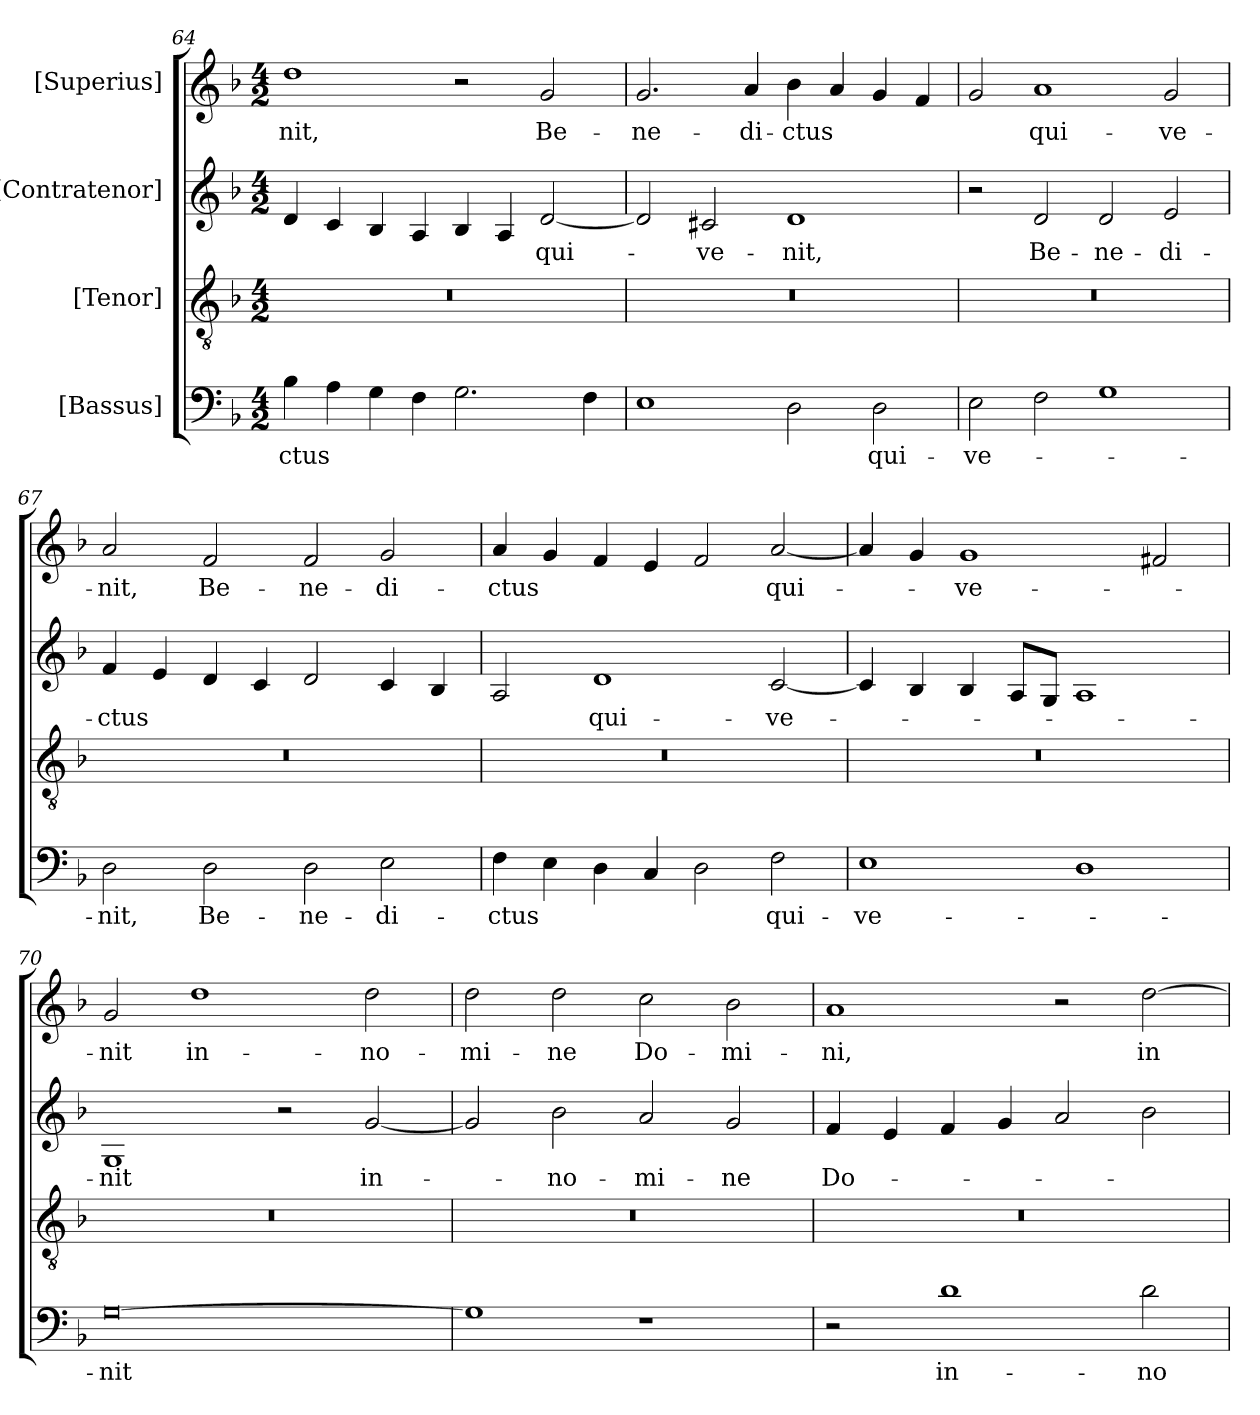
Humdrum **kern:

**kern	**text	**kern	**kern	**text	**kern	**text
*part4	*part4	*part3	*part2	*part2	*part1	*part1
*staff4	*staff4	*staff3	*staff2	*staff2	*staff1	*staff1
*I"[Bassus]	*	*I"[Tenor]	*I"[Contratenor]	*	*I"[Superius]	*
*clefF4	*	*clefGv2	*clefG2	*	*clefG2	*
*k[b-]	*	*k[b-]	*k[b-]	*	*k[b-]	*
*M4/2	*	*M4/2	*M4/2	*	*M4/2	*
=64	=64	=64	=64	=64	=64	=64
4B-\	-ctus	0r	4d/	.	1dd\	-nit,
4A\	.	.	4c/	.	.	.
4G\	.	.	4B-/	.	.	.
4F\	.	.	4A/	.	.	.
2.G\	.	.	4B-/	.	2r	.
.	.	.	4A/	.	.	.
.	.	.	[2d/	qui-	2g/	Be-
4F\	.	.	.	.	.	.
=65	=65	=65	=65	=65	=65	=65
1E\	.	0r	2d/]	.	2.g/	-ne-
.	.	.	2c#X/	ve-	.	.
.	.	.	.	.	4a/	-di-
2D\	.	.	1d/	-nit,	4b-\	-ctus
.	.	.	.	.	4a/	.
2D\	qui-	.	.	.	4g/	.
.	.	.	.	.	4f/	.
=66	=66	=66	=66	=66	=66	=66
2E\	ve-	0r	2r	.	2g/	.
2F\	.	.	2d/	Be-	1a/	qui-
1G\	.	.	2d/	-ne-	.	.
.	.	.	2e/	-di-	2g/	ve-
=67	=67	=67	=67	=67	=67	=67
2D\	-nit,	0r	4f/	-ctus	2a/	-nit,
.	.	.	4e/	.	.	.
2D\	Be-	.	4d/	.	2f/	Be-
.	.	.	4c/	.	.	.
2D\	-ne-	.	2d/	.	2f/	-ne-
2E\	-di-	.	4c/	.	2g/	-di-
.	.	.	4B-/	.	.	.
=68	=68	=68	=68	=68	=68	=68
4F\	-ctus	0r	2A/	.	4a/	-ctus
4E\	.	.	.	.	4g/	.
4D\	.	.	1d/	qui-	4f/	.
4C/	.	.	.	.	4e/	.
2D\	.	.	.	.	2f/	.
2F\	qui-	.	[2c/	ve-	[2a/	qui-
=69	=69	=69	=69	=69	=69	=69
1E\	ve-	0r	4c/]	.	4a/]	.
.	.	.	4B-/	.	4g/	.
.	.	.	4B-/	.	1g/	ve-
.	.	.	8A/L	.	.	.
.	.	.	8G/J	.	.	.
1D\	.	.	1A/	.	.	.
.	.	.	.	.	2f#X/	.
=70	=70	=70	=70	=70	=70	=70
[0G\	-nit	0r	1G/	-nit	2g/	-nit
.	.	.	.	.	1dd\	in-
.	.	.	2r	.	.	.
.	.	.	[2g/	in-	2dd\	no-
=71	=71	=71	=71	=71	=71	=71
1G\]	.	0r	2g/]	.	2dd\	-mi-
.	.	.	2b-\	no-	2dd\	-ne
1r	.	.	2a/	-mi-	2cc\	Do-
.	.	.	2g/	-ne	2b-\	-mi-
=72	=72	=72	=72	=72	=72	=72
2r	.	0r	4f/	Do-	1a/	-ni,
.	.	.	4e/	.	.	.
1d\	in-	.	4f/	.	.	.
.	.	.	4g/	.	.	.
.	.	.	2a/	.	2r	.
2d\	no-	.	2b-\	.	[2dd\	in-
=	=	=	=	=	=	=
*-	*-	*-	*-	*-	*-	*-
